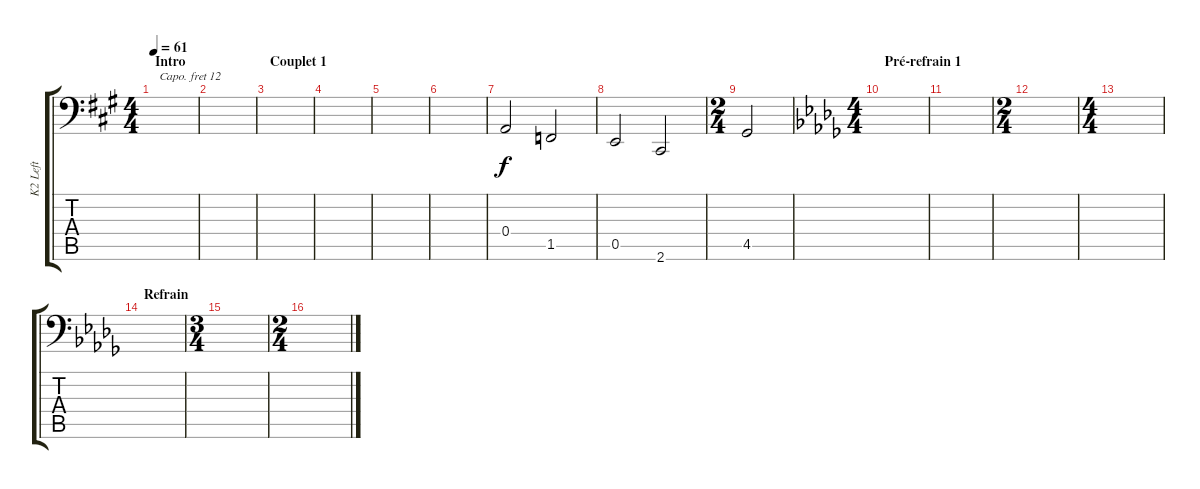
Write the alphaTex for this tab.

\track ("K2 Left" "K2 Left") {instrument drawbarorgan}
\staff {score tabs}
\capo 12
\tuning (C3 G2 D2 A1 E1 B0) {hide}
\ts (4 4)
\section ("" "Intro")
\tempo 61
\clef f4
\ks a
|
|
\section ("" "Couplet 1")
|
|
|
|
0.4.2 1.5.2 |
0.5.2 2.6.2 |
\ts (2 4)
4.5.2 |
\ts (4 4)
\section ("" "Pré-refrain 1")
\ks db
|
|
\ts (2 4)
|
\ts (4 4)
|
\section ("" "Refrain")
|
\ts (3 4)
|
\ts (2 4)
